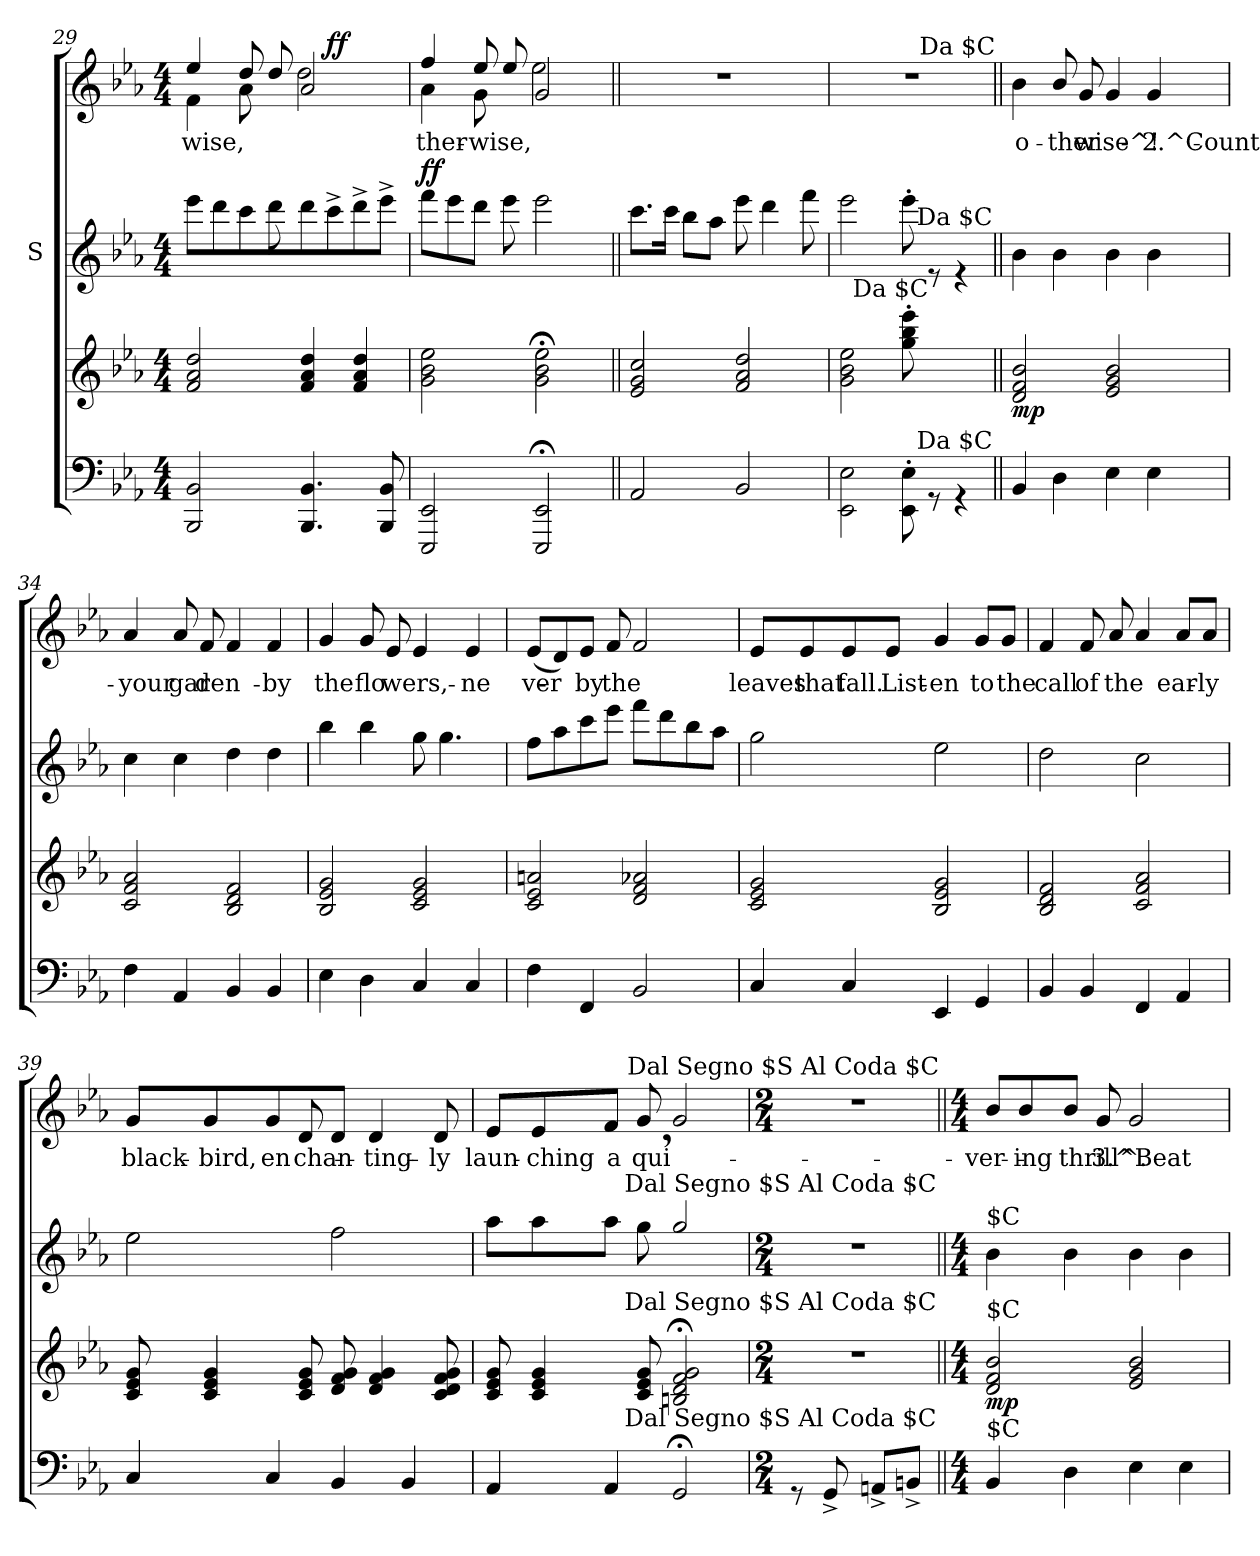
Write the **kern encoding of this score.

**kern	**kern	**dynam	**kern	**dynam	**kern	**text	**dynam
*part4	*part3	*part3	*part2	*part2	*part1	*part1	*part1
*staff4	*staff3	*staff3	*staff2	*staff2	*staff1	*staff1	*staff1
*	*	*	*I"S	*	*	*	*
*clefF4	*clefG2	*	*clefG2	*	*clefG2	*	*
*k[b-e-a-]	*k[b-e-a-]	*	*k[b-e-a-]	*	*k[b-e-a-]	*	*
*E-:	*E-:	*	*E-:	*	*E-:	*	*
*M4/4	*M4/4	*	*M4/4	*	*M4/4	*	*
=29	=29	=29	=29	=29	=29	=29	=29
*	*	*	*^	*	*^	*	*
!	!	!	!	!	!	!	!	!LO:LY:b	!
*	*	*	*	*	*	*^	*^	*	*
2BBB-/ 2BB-/	2f/ 2a-/ 2dd/	.	8eee-\L	4.ryy	.	4ee-/	4f\	2ryy	4.ryy	-wise,	.
.	.	.	8ddd\	.	.	.	.	.	.	.	.
!	!	!	!	!	!	!	!	!	!	!LO:LY:b	!
.	.	.	8ccc\	.	.	8a-\	8dd/	.	.	.	.
.	.	.	8ryy	8ddd\	.	8ryy	4ryy	.	8dd/	.	.
4.BBB-/ 4.BB-/	4f/ 4a-/ 4dd/	.	8ddd\	2ryy	.	2a-/	.	2dd\	2ryy	.	.
!	!	!	!	!	!	!	!	!	!	!	!LO:DY:a
.	.	.	8ccc^<\	.	.	.	4.ryy	.	.	.	ff
.	4f/ 4a-/ 4dd/	.	8ddd^<\	.	.	.	.	.	.	.	.
8BBB-/ 8BB-/	.	.	8eee-^<\J	.	.	.	.	.	.	.	.
=30	=30	=30	=30	=30	=30	=30	=30	=30	=30	=30	=30
*	*	*	*	*^	*	*	*	*	*	*	*
!	!	!	!	!	!	!LO:DY:a	!	!	!	!	!LO:LY:b	!
2EEE-/ 2EE-/	2g\ 2b-\ 2ee-\	.	8fff\L	2ryy	4.ryy	ff	4ff/	4a-\	2ryy	4.ryy	ther-	.
.	.	.	8eee-\	.	.	.	.	.	.	.	.	.
!	!	!	!	!	!	!	!	!	!	!	!LO:LY:b	!
.	.	.	8ddd\J	.	.	.	8g\	8ee-/	.	.	wise,	.
.	.	.	2ryy	.	8eee-\	.	8ryy	2ryy	.	8ee-/	.	.
2EEE-/; 2EE-/;	2g\;< 2b-\;< 2ee-\;<	.	.	2eee-\	2ryy	.	2g/	.	2ee-\	2ryy	.	.
.	.	.	8ryy	.	.	.	.	8ryy	.	.	.	.
*	*	*	*v	*v	*v	*	*	*	*	*	*	*
*	*	*	*	*	*v	*v	*v	*v	*	*
!!LO:LB:g=z
=31||	=31||	=31||	=31||	=31||	=31||	=31||	=31||
2AA-/	2e-/ 2g/ 2cc/	.	8.ccc\L	.	1r	.	.
.	.	.	16ccc\Jk	.	.	.	.
.	.	.	8bb-\L	.	.	.	.
.	.	.	8aa-\J	.	.	.	.
2BB-/	2f/ 2a-/ 2dd/	.	8eee-\	.	.	.	.
.	.	.	4ddd\	.	.	.	.
.	.	.	8fff\	.	.	.	.
=32	=32	=32	=32	=32	=32	=32	=32
2EE-\ 2E-\	2g\ 2b-\ 2ee-\	.	2eee-\	.	1r	.	.
8EE-\'< 8E-\'<	8gg\'> 8bb-\'> 8eee-\'>	.	8eee-'>\	.	.	.	.
!	!LO:TX:a:rj:t=Da $C	!	!	!	!	!	!
8rGG	4.ryy	.	8re	.	.	.	.
4rGG	.	.	4re	.	.	.	.
!	!	!	!	!	!LO:TX:a:rj:t=Da $C	!	!
!	!	!	!LO:TX:a:rj:t=Da $C	!	!	!	!
!LO:TX:a:rj:t=Da $C	!	!	!	!	!	!	!
=33||	=33||	=33||	=33||	=33||	=33||	=33||	=33||
!	!	!LO:DY:b	!	!	!	!LO:LY:b	!
*	*	*	*	*	*^	*	*
4BB-/	2d/ 2f/ 2b-/	mp	4b-\	.	4b-\	4.ryy	-o-	.
!	!	!	!	!	!	!	!LO:LY:b	!
4D\	.	.	4b-\	.	8b-/	.	-ther-	.
!	!	!	!	!	!	!	!LO:LY:b	!
.	.	.	.	.	8ryy	8g/	-wise^!	.
4E-\	2e-/ 2g/ 2b-/	.	4b-\	.	4g/	4ryy	.	.
!	!	!	!	!	!	!	!LO:LY:b	!
4E-\	.	.	4b-\	.	4ryy	4g/	2.^Count	.
=34	=34	=34	=34	=34	=34	=34	=34	=34
!	!	!	!	!	!	!	!LO:LY:b	!
4F\	2c/ 2f/ 2a-/	.	4cc\	.	4a-/	4.ryy	your	.
!	!	!	!	!	!	!	!LO:LY:b	!
4AA-/	.	.	4cc\	.	8a-/	.	gar-	.
!	!	!	!	!	!	!	!LO:LY:b	!
.	.	.	.	.	8ryy	8f/	-den	.
4BB-/	2B-/ 2d/ 2f/	.	4dd\	.	4f/	4ryy	.	.
!	!	!	!	!	!	!	!LO:LY:b	!
4BB-/	.	.	4dd\	.	4ryy	4f/	by	.
!!LO:PB:g=z	!!
=35	=35	=35	=35	=35	=35	=35	=35	=35
!	!	!	!	!	!	!	!LO:LY:b	!
4E-\	2B-/ 2e-/ 2g/	.	4bb-\	.	4g/	4.ryy	the	.
!	!	!	!	!	!	!	!LO:LY:b	!
4D\	.	.	4bb-\	.	8g/	.	flo-	.
!	!	!	!	!	!	!	!LO:LY:b	!
.	.	.	.	.	8ryy	8e-/	-wers,	.
4C/	2c/ 2e-/ 2g/	.	8gg\	.	4e-/	4ryy	.	.
.	.	.	4.gg\	.	.	.	.	.
!	!	!	!	!	!	!	!LO:LY:b	!
4C/	.	.	.	.	4ryy	4e-/	ne-	.
=36	=36	=36	=36	=36	=36	=36	=36	=36
!	!	!	!	!	!	!	!LO:LY:b	!
4F\	2c/ 2e-/ 2an/	.	8ff\L	.	(<8e-/L	4.ryy	-ver	.
.	.	.	8aa-\	.	8d/)	.	.	.
!	!	!	!	!	!	!	!LO:LY:b	!
4FF/	.	.	8ccc\	.	8e-/J	.	by	.
!	!	!	!	!	!	!	!LO:LY:b	!
.	.	.	8eee-\J	.	8ryy	8f/	the	.
2BB-/	2d/ 2f/ 2a-X/	.	8fff\L	.	2f/	2ryy	.	.
.	.	.	8ddd\	.	.	.	.	.
.	.	.	8bb-\	.	.	.	.	.
.	.	.	8aa-\J	.	.	.	.	.
*	*	*	*	*	*v	*v	*	*
=37	=37	=37	=37	=37	=37	=37	=37
!	!	!	!	!	!	!LO:LY:b	!
4C/	2c/ 2e-/ 2g/	.	2gg\	.	8e-/L	leaves	.
!	!	!	!	!	!	!LO:LY:b	!
.	.	.	.	.	8e-/	that	.
!	!	!	!	!	!	!LO:LY:b	!
4C/	.	.	.	.	8e-/	fall.	.
!	!	!	!	!	!	!LO:LY:b	!
.	.	.	.	.	8e-/J	List-	.
!	!	!	!	!	!	!LO:LY:b	!
4EE-/	2B-/ 2e-/ 2g/	.	2ee-\	.	4g/	-en	.
!	!	!	!	!	!	!LO:LY:b	!
4GG/	.	.	.	.	8g/L	to	.
!	!	!	!	!	!	!LO:LY:b	!
.	.	.	.	.	8g/J	the	.
!!LO:LB:g=z
=38	=38	=38	=38	=38	=38	=38	=38
!	!	!	!	!	!	!LO:LY:b	!
*	*	*	*	*	*^	*	*
4BB-/	2B-/ 2d/ 2f/	.	2dd\	.	4f/	4.ryy	call	.
!	!	!	!	!	!	!	!LO:LY:b	!
4BB-/	.	.	.	.	8f/	.	of	.
!	!	!	!	!	!	!	!LO:LY:b	!
.	.	.	.	.	8ryy	8a-/	the	.
4FF/	2c/ 2f/ 2a-/	.	2cc\	.	4a-/	4ryy	.	.
!	!	!	!	!	!	!	!LO:LY:b	!
4AA-/	.	.	.	.	4ryy	8a-/L	ear-	.
!	!	!	!	!	!	!	!LO:LY:b	!
.	.	.	.	.	.	8a-/J	-ly	.
=39	=39	=39	=39	=39	=39	=39	=39	=39
!	!	!	!	!	!	!	!LO:LY:b	!
4C/	8c/ 8e-/ 8g/	.	2ee-\	.	8g/L	4.ryy	black-	.
!	!	!	!	!	!	!	!LO:LY:b	!
.	4c/ 4e-/ 4g/	.	.	.	8g/	.	-bird,	.
!	!	!	!	!	!	!	!LO:LY:b	!
4C/	.	.	.	.	8g/	.	en-	.
!	!	!	!	!	!	!	!LO:LY:b	!
.	8c/ 8e-/ 8g/	.	.	.	8ryy	8d/	-chan-	.
4BB-/	8d/ 8f/ 8g/	.	2ff\	.	8d/J	8ryy	.	.
!	!	!	!	!	!	!	!LO:LY:b	!
.	4d/ 4f/ 4g/	.	.	.	4.ryy	4d/	-ting-	.
4BB-/	.	.	.	.	.	.	.	.
!	!	!	!	!	!	!	!LO:LY:b	!
.	8c/ 8d/ 8f/ 8g/	.	.	.	.	8d/	-ly	.
=40	=40	=40	=40	=40	=40	=40	=40	=40
*	*	*	*^	*	*	*	*	*
!	!	!	!	!	!	!	!	!LO:LY:b	!
4AA-/	8c/ 8e-/ 8g/	.	8aa-\L	4.ryy	.	8e-/L	4.ryy	laun-	.
!	!	!	!	!	!	!	!	!LO:LY:b	!
.	4c/ 4e-/ 4g/	.	8aa-\	.	.	8e-/	.	-ching	.
!	!	!	!	!	!	!	!	!LO:LY:b	!
4AA-/	.	.	8aa-\J	.	.	8f/J	.	a	.
!	!	!	!	!	!	!	!	!LO:LY:b	!
.	8c/ 8e-/ 8g/	.	8ryy	8gg\	.	8ryy	8g,</	qui-	.
2GG;/	2Bn/; 2d/; 2f/; 2g/;	.	2gg/	2ryy	.	2g/	2ryy	.	.
*	*	*	*v	*v	*	*	*	*	*
*	*	*	*	*	*v	*v	*	*
=41	=41	=41	=41	=41	=41	=41	=41
*M2/4	*M2/4	*	*M2/4	*	*M2/4	*	*
8rGG	2r	.	2r	.	2r	.	.
8GG^</	.	.	.	.	.	.	.
8AAn^</L	.	.	.	.	.	.	.
8BBn^</J	.	.	.	.	.	.	.
!	!	!	!	!	!LO:TX:a:rj:t=Dal Segno $S Al Coda $C	!	!
!	!	!	!LO:TX:a:rj:t=Dal Segno $S Al Coda $C	!	!	!	!
!	!LO:TX:a:rj:t=Dal Segno $S Al Coda $C	!	!	!	!	!	!
!LO:TX:a:rj:t=Dal Segno $S Al Coda $C	!	!	!	!	!	!	!
!!LO:PB:g=z
=42||	=42||	=42||	=42||	=42||	=42||	=42||	=42||
*M4/4	*M4/4	*	*M4/4	*	*M4/4	*	*
!	!	!	!	!	!LO:TX:a:t=$C	!	!
!	!	!	!LO:TX:a:t=$C	!	!	!	!
!	!LO:TX:a:t=$C	!	!	!	!	!	!
!LO:TX:a:t=$C	!	!	!	!	!	!	!
!	!	!LO:DY:b	!	!	!	!LO:LY:b	!
*	*	*	*	*	*^	*	*
4BB-/	2d/ 2f/ 2b-/	mp	4b-\	.	8b-/L	4.ryy	-ver-	.
!	!	!	!	!	!	!	!LO:LY:b	!
.	.	.	.	.	8b-/	.	-ing	.
!	!	!	!	!	!	!	!LO:LY:b	!
4D\	.	.	4b-\	.	8b-/J	.	thrill^.	.
!	!	!	!	!	!	!	!LO:LY:b	!
.	.	.	.	.	8ryy	8g/	3.^Beat	.
4E-\	2e-/ 2g/ 2b-/	.	4b-\	.	2g/	2ryy	.	.
4E-\	.	.	4b-\	.	.	.	.	.
*	*	*	*	*	*v	*v	*	*
=	=	=	=	=	=	=	=
*-	*-	*-	*-	*-	*-	*-	*-
